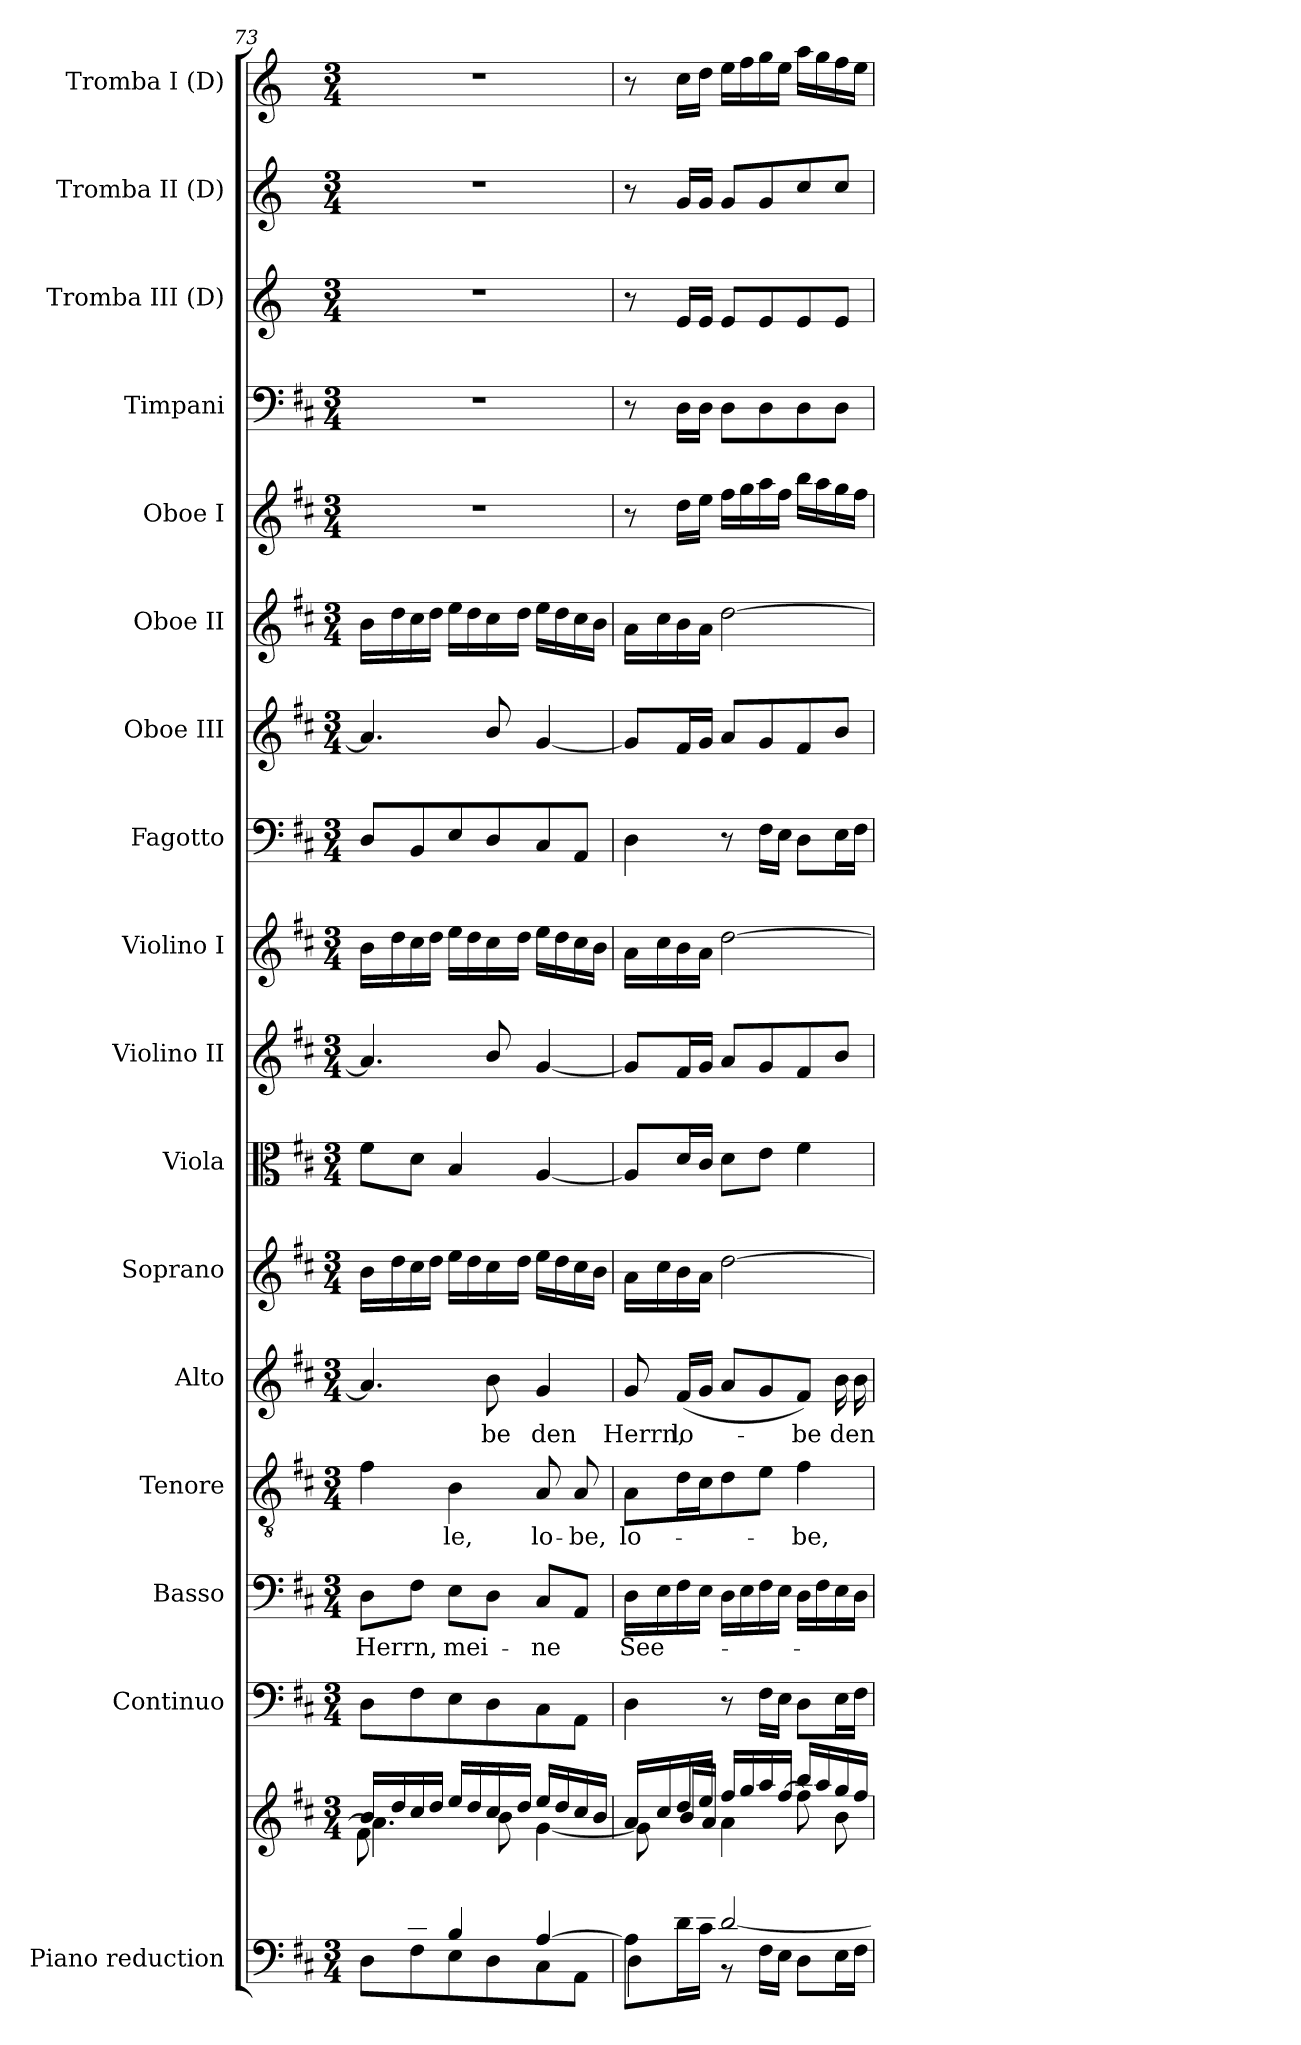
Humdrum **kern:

**kern	**kern	**kern	**kern	**text	**kern	**text	**kern	**text	**kern	**kern	**kern	**kern	**kern	**kern	**kern	**kern	**kern	**kern	**kern	**kern
*part17	*part17	*part16	*part15	*part15	*part14	*part14	*part13	*part13	*part12	*part11	*part10	*part9	*part8	*part7	*part6	*part5	*part4	*part3	*part2	*part1
*staff18	*staff17	*staff16	*staff15	*staff15	*staff14	*staff14	*staff13	*staff13	*staff12	*staff11	*staff10	*staff9	*staff8	*staff7	*staff6	*staff5	*staff4	*staff3	*staff2	*staff1
*I"Piano reduction	*	*I"Continuo	*I"Basso	*	*I"Tenore	*	*I"Alto	*	*I"Soprano	*I"Viola	*I"Violino II	*I"Violino I	*I"Fagotto	*I"Oboe III	*I"Oboe II	*I"Oboe I	*I"Timpani	*I"Tromba III (D)	*I"Tromba II (D)	*I"Tromba I (D)
*I'Pno	*	*	*	*	*	*	*	*	*	*	*	*	*	*I'Ob	*I'Ob	*I'Ob	*I'Timp	*	*	*
*clefF4	*clefG2	*clefF4	*clefF4	*	*clefGv2	*	*clefG2	*	*clefG2	*clefC3	*clefG2	*clefG2	*clefF4	*clefG2	*clefG2	*clefG2	*clefF4	*clefG2	*clefG2	*clefG2
*	*	*	*	*	*	*	*	*	*	*	*	*	*	*	*	*	*	*ITrd-1c-2	*ITrd-1c-2	*ITrd-1c-2
*k[f#c#]	*k[f#c#]	*k[f#c#]	*k[f#c#]	*	*k[f#c#]	*	*k[f#c#]	*	*k[f#c#]	*k[f#c#]	*k[f#c#]	*k[f#c#]	*k[f#c#]	*k[f#c#]	*k[f#c#]	*k[f#c#]	*k[f#c#]	*k[f#c#]	*k[f#c#]	*k[f#c#]
*M3/4	*M3/4	*M3/4	*M3/4	*	*M3/4	*	*M3/4	*	*M3/4	*M3/4	*M3/4	*M3/4	*M3/4	*M3/4	*M3/4	*M3/4	*M3/4	*M3/4	*M3/4	*M3/4
=73	=73	=73	=73	=73	=73	=73	=73	=73	=73	=73	=73	=73	=73	=73	=73	=73	=73	=73	=73	=73
*^	*^	*	*	*	*	*	*	*	*	*	*	*	*	*	*	*	*	*	*	*
*	*	*	*^	*	*	*	*	*	*	*	*	*	*	*	*	*	*	*	*	*	*	*
!	!	!	!	!	!	!	!LO:LY:b	!	!	!	!	!	!	!	!	!	!	!	!	!	!	!	!
8ryy	8D\L	16b/LL	4.a\]	8f#\L	8D\L	8D\L	Herrn,	4f#\	.	4.a/]	.	16b\LL	8f#\L	4.a/]	16b\LL	8D/L	4.a/]	16b\LL	2.r	2.r	2.r	2.r	2.r
.	.	16dd/	.	.	.	.	.	.	.	.	.	16dd\	.	.	16dd\	.	.	16dd\	.	.	.	.	.
8d/J	8F#\	16cc#/	.	2ryy	8F#\	8F#\J	.	.	.	.	.	16cc#\	8d\J	.	16cc#\	8BB/	.	16cc#\	.	.	.	.	.
.	.	16dd/JJ	.	.	.	.	.	.	.	.	.	16dd\JJ	.	.	16dd\JJ	.	.	16dd\JJ	.	.	.	.	.
!	!	!	!	!	!	!	!LO:LY:b	!	!LO:LY:b	!	!	!	!	!	!	!	!	!	!	!	!	!	!
4B/	8E\	16ee/LL	.	.	8E\	8E\L	mei-	4B\	le,	.	.	16ee\LL	4B/	.	16ee\LL	8E/	.	16ee\LL	.	.	.	.	.
.	.	16dd/	.	.	.	.	.	.	.	.	.	16dd\	.	.	16dd\	.	.	16dd\	.	.	.	.	.
!	!	!	!	!	!	!	!	!	!	!	!LO:LY:b	!	!	!	!	!	!	!	!	!	!	!	!
.	8D\	16cc#/	8b\	.	8D\	8D\J	.	.	.	8b\	-be	16cc#\	.	8b/	16cc#\	8D/	8b/	16cc#\	.	.	.	.	.
.	.	16dd/JJ	.	.	.	.	.	.	.	.	.	16dd\JJ	.	.	16dd\JJ	.	.	16dd\JJ	.	.	.	.	.
!	!	!	!	!	!	!	!LO:LY:b	!	!LO:LY:b	!	!LO:LY:b	!	!	!	!	!	!	!	!	!	!	!	!
[4A/	8C#\	16ee/LL	[4g\	.	8C#\	8C#/L	ne	8A/	lo-	4g/	den	16ee\LL	[4A/	[4g/	16ee\LL	8C#/	[4g/	16ee\LL	.	.	.	.	.
.	.	16dd/	.	.	.	.	.	.	.	.	.	16dd\	.	.	16dd\	.	.	16dd\	.	.	.	.	.
!	!	!	!	!	!	!	!	!	!LO:LY:b	!	!	!	!	!	!	!	!	!	!	!	!	!	!
.	8AA\J	16cc#/	.	8ryy	8AA\J	8AA/J	.	8A/	be,	.	.	16cc#\	.	.	16cc#\	8AA/J	.	16cc#\	.	.	.	.	.
.	.	16b/JJ	.	.	.	.	.	.	.	.	.	16b\JJ	.	.	16b\JJ	.	.	16b\JJ	.	.	.	.	.
=74	=74	=74	=74	=74	=74	=74	=74	=74	=74	=74	=74	=74	=74	=74	=74	=74	=74	=74	=74	=74	=74	=74	=74
*	*^	*	*	*	*	*	*	*	*	*	*	*	*	*	*	*	*	*	*	*	*	*	*
!	!	!	!	!	!	!	!	!LO:LY:b	!	!LO:LY:b	!	!LO:LY:b	!	!	!	!	!	!	!	!	!	!	!	!
8ryy	8A\L]	4D\	16a/LL	8g\L]	8ryy	4D\	16D\LL	See-	8A\L	lo-	8g/	Herrn,	16a\LL	8A/L]	8g/L]	16a\LL	4D\	8g/L]	16a\LL	8r	8r	8r	8r	8r
.	.	.	16cc#/	.	.	.	16E\	.	.	.	.	.	16cc#\	.	.	16cc#\	.	.	16cc#\	.	.	.	.	.
!	!	!	!	!	!	!	!	!	!	!	!	!LO:LY:b	!	!	!	!	!	!	!	!	!	!	!	!
16f#/L	16d\L	.	16dd/	8ryy	16b/LL	.	16F#\	.	16d\L	.	(16f#/LL	lo-	16b\	16d/L	16f#/L	16b\	.	16f#/L	16b\	16dd\LL	16D\LL	16f#/LL	16a/LL	16dd\LL
16e/JJ	16c#\JJ	.	16ee/JJ	.	16a/JJ	.	16E\JJ	.	16c#\J	.	16g/JJ	.	16a\JJ	16c#/JJ	16g/JJ	16a\JJ	.	16g/JJ	16a\JJ	16ee\JJ	16D\JJ	16f#/JJ	16a/JJ	16ee\JJ
2ryy	[2d/	8r	16ff#/LL	4a\	2ryy	8r	16D\LL	.	8d\	.	8a/L	.	[2dd\	8d\L	8a/L	[2dd\	8r	8a/L	[2dd\	16ff#\LL	8D\L	8f#/L	8a/L	16ff#\LL
.	.	.	16gg/	.	.	.	16E\	.	.	.	.	.	.	.	.	.	.	.	.	16gg\	.	.	.	16gg\
.	.	16F#\LL	16aa/	.	.	16F#\LL	16F#\	.	8e\J	.	8g/	.	.	8e\J	8g/	.	16F#\LL	8g/	.	16aa\	8D\	8f#/	8a/	16aa\
.	.	16E\JJ	[<16ff#/JJ	.	.	16E\JJ	16E\JJ	.	.	.	.	.	.	.	.	.	16E\JJ	.	.	16ff#\JJ	.	.	.	16ff#\JJ
!	!	!	!	!	!	!	!	!	!	!LO:LY:b	!	!LO:LY:b	!	!	!	!	!	!	!	!	!	!	!	!
.	.	8D\L	16bb/LL	8ff#\L]	.	8D\L	16D\LL	.	4f#\	-be,	8f#/J)	-be	.	4f#\	8f#/	.	8D\L	8f#/	.	16bb\LL	8D\	8f#/	8dd/	16bb\LL
.	.	.	16aa/	.	.	.	16F#\	.	.	.	.	.	.	.	.	.	.	.	.	16aa\	.	.	.	16aa\
!	!	!	!	!	!	!	!	!	!	!	!	!LO:LY:b	!	!	!	!	!	!	!	!	!	!	!	!
.	.	16E\L	16gg/	8b\J	.	16E\L	16E\	.	.	.	16b\	den	.	.	8b/J	.	16E\L	8b/J	.	16gg\	8D\J	8f#/J	8dd/J	16gg\
.	.	16F#\JJ	16ff#/JJ	.	.	16F#\JJ	16D\JJ	.	.	.	16b\	.	.	.	.	.	16F#\JJ	.	.	16ff#\JJ	.	.	.	16ff#\JJ
*v	*v	*v	*	*	*	*	*	*	*	*	*	*	*	*	*	*	*	*	*	*	*	*	*	*
*	*v	*v	*v	*	*	*	*	*	*	*	*	*	*	*	*	*	*	*	*	*	*	*
=	=	=	=	=	=	=	=	=	=	=	=	=	=	=	=	=	=	=	=	=
*-	*-	*-	*-	*-	*-	*-	*-	*-	*-	*-	*-	*-	*-	*-	*-	*-	*-	*-	*-	*-
